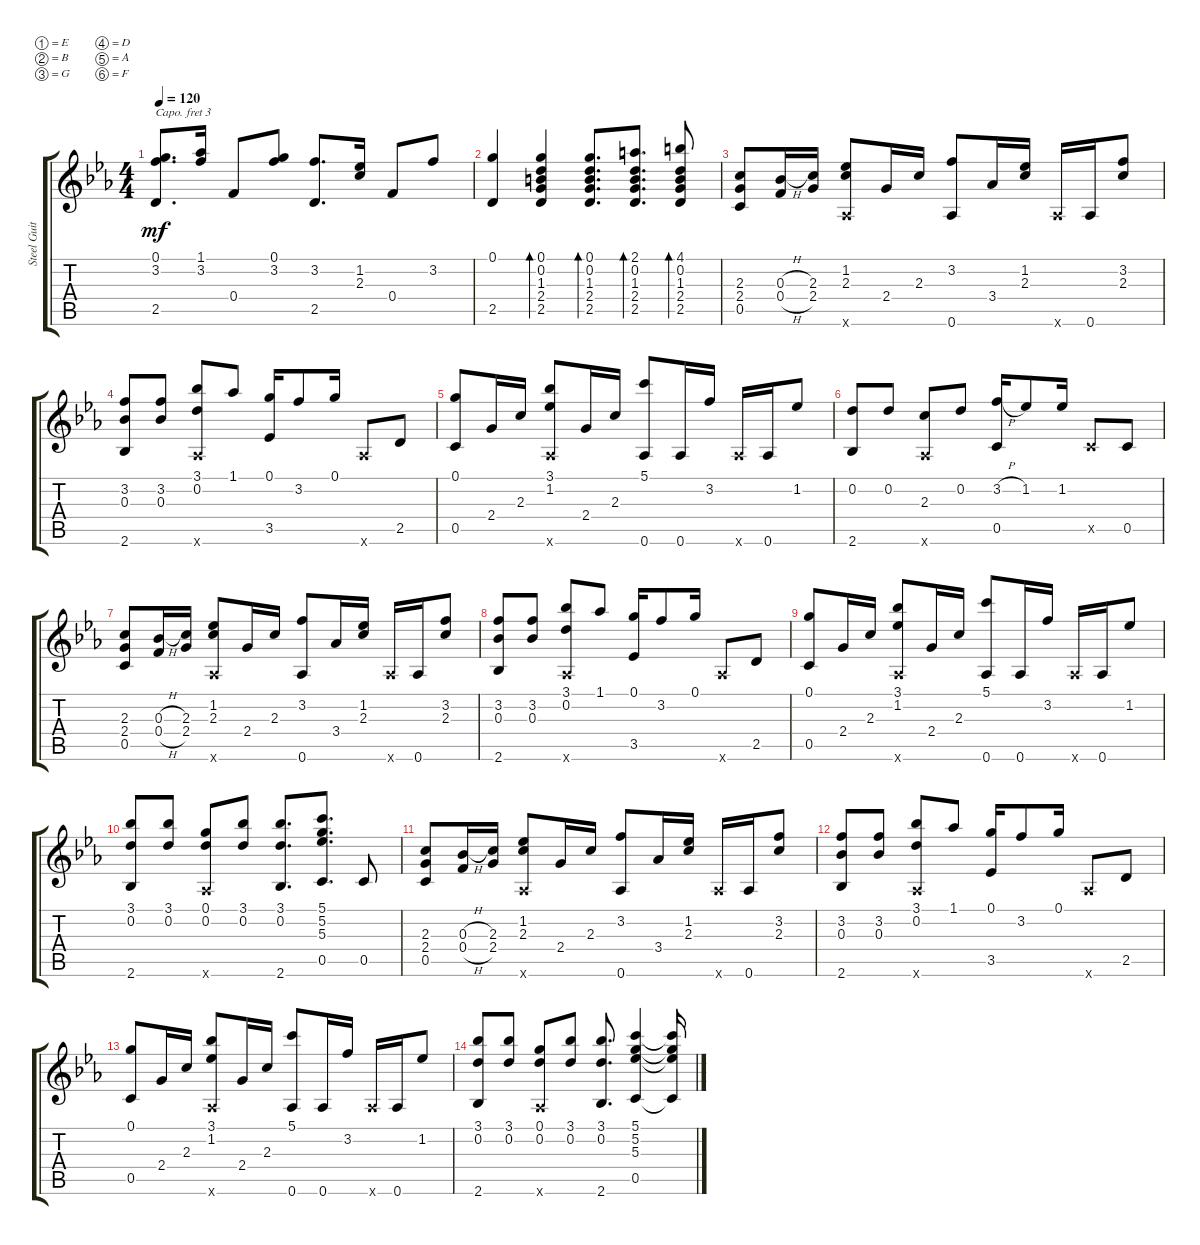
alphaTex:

\defaultSystemsLayout 4
\bracketExtendMode groupsimilarinstruments
\otherSystemsTrackNameOrientation horizontal
\track ("Steel Guitar" "Steel Guit") {instrument acousticguitarsteel}
\staff {score tabs}
\capo 3
\tuning (E4 B3 G3 D3 A2 F2)
\ts (4 4)
\tempo 120
\clef g2
\ks eb
(2.5{acc forcenatural} 3.2{acc forcenatural} 0.1{acc forcenatural}).8{d dy mf beam Up} (1.1{acc forcenatural} 3.2{acc forcenatural}).16{beam Up} 0.4{acc forcenatural}.8{beam Up} (0.1{acc forcenatural} 3.2{acc forcenatural}).8{beam Up} (2.5{acc forcenatural} 3.2{acc forcenatural}).8{d beam Up} (1.2{acc forcenatural} 2.3{acc forcenatural}).16{beam Up} 0.4{acc forcenatural}.8{beam Up} 3.2{acc forcenatural}.8{beam Up} |
(2.5{acc forcenatural} 0.1{acc forcenatural}).4{beam Up} (2.5{acc forcenatural} 2.4{acc forcenatural} 1.3{acc #} 0.2{acc forcenatural} 0.1{acc forcenatural}).4{bd 30 beam Up} (2.5{acc forcenatural} 2.4{acc forcenatural} 1.3{acc #} 0.2{acc forcenatural} 0.1{acc forcenatural}).8{d bd 30 beam Up} (2.5{acc forcenatural} 2.4{acc forcenatural} 1.3{acc #} 0.2{acc forcenatural} 2.1{acc #}).8{d bd 30 beam Up} (2.5{acc forcenatural} 2.4{acc forcenatural} 1.3{acc #} 0.2{acc forcenatural} 4.1{acc #}).8{bd 30 beam Up} |
(2.3{acc forcenatural} 2.4{acc forcenatural} 0.5{acc forcenatural}).8{beam Up} (0.4{h acc forcenatural} 0.3{h acc forcenatural}).16{beam Up} (2.3{acc forcenatural} 2.4{acc forcenatural}).16{beam Up} (1.2{acc forcenatural} 2.3{acc forcenatural} 0.6{x acc forcenatural}).8{beam Up} 2.4{acc forcenatural}.16{beam Up} 2.3{acc forcenatural}.16{beam Up} (3.2{acc forcenatural} 0.6{acc forcenatural}).8{beam Up} 3.4{acc forcenatural}.16{beam Up} (2.3{acc forcenatural} 1.2{acc forcenatural}).16{beam Up} 0.6{x acc forcenatural}.16{beam Up} 0.6{acc forcenatural}.16{beam Up} (2.3{acc forcenatural} 3.2{acc forcenatural}).8{beam Up} |
(3.2{acc forcenatural} 0.3{acc forcenatural} 2.6{acc forcenatural}).8{beam Up} (0.3{acc forcenatural} 3.2{acc forcenatural}).8{beam Up} (3.1{acc forcenatural} 0.6{x acc forcenatural} 0.2{acc forcenatural}).8{beam Up} 1.1{acc forcenatural}.8{beam Up} (0.1{acc forcenatural} 3.5{acc forcenatural}).16{beam Up} 3.2{acc forcenatural}.8{beam Up} 0.1{acc forcenatural}.16{beam Up} 0.6{x acc forcenatural}.8{beam Up} 2.5{acc forcenatural}.8{beam Up} |
(0.5{acc forcenatural} 0.1{acc forcenatural}).8{beam Up} 2.4{acc forcenatural}.16{beam Up} 2.3{acc forcenatural}.16{beam Up} (3.1{acc forcenatural} 1.2{acc forcenatural} 0.6{x acc forcenatural}).8{beam Up} 2.4{acc forcenatural}.16{beam Up} 2.3{acc forcenatural}.16{beam Up} (5.1{acc forcenatural} 0.6{acc forcenatural}).8{beam Up} 0.6{acc forcenatural}.16{beam Up} 3.2{acc forcenatural}.16{beam Up} 0.6{x acc forcenatural}.16{beam Up} 0.6{acc forcenatural}.16{beam Up} 1.2{acc forcenatural}.8{beam Up} |
(0.2{acc forcenatural} 2.6{acc forcenatural}).8{beam Up} 0.2{acc forcenatural}.8{beam Up} (2.3{acc forcenatural} 0.6{x acc forcenatural}).8{beam Up} 0.2{acc forcenatural}.8{beam Up} (3.2{h acc forcenatural} 0.5{acc forcenatural}).16{beam Up} 1.2{acc forcenatural}.8{beam Up} 1.2{acc forcenatural}.16{beam Up} 0.5{x acc forcenatural}.8{beam Up} 0.5{acc forcenatural}.8{beam Up} |
(2.3{acc forcenatural} 2.4{acc forcenatural} 0.5{acc forcenatural}).8{beam Up} (0.4{h acc forcenatural} 0.3{h acc forcenatural}).16{beam Up} (2.3{acc forcenatural} 2.4{acc forcenatural}).16{beam Up} (1.2{acc forcenatural} 2.3{acc forcenatural} 0.6{x acc forcenatural}).8{beam Up} 2.4{acc forcenatural}.16{beam Up} 2.3{acc forcenatural}.16{beam Up} (3.2{acc forcenatural} 0.6{acc forcenatural}).8{beam Up} 3.4{acc forcenatural}.16{beam Up} (2.3{acc forcenatural} 1.2{acc forcenatural}).16{beam Up} 0.6{x acc forcenatural}.16{beam Up} 0.6{acc forcenatural}.16{beam Up} (2.3{acc forcenatural} 3.2{acc forcenatural}).8{beam Up} |
(3.2{acc forcenatural} 0.3{acc forcenatural} 2.6{acc forcenatural}).8{beam Up} (0.3{acc forcenatural} 3.2{acc forcenatural}).8{beam Up} (3.1{acc forcenatural} 0.6{x acc forcenatural} 0.2{acc forcenatural}).8{beam Up} 1.1{acc forcenatural}.8{beam Up} (0.1{acc forcenatural} 3.5{acc forcenatural}).16{beam Up} 3.2{acc forcenatural}.8{beam Up} 0.1{acc forcenatural}.16{beam Up} 0.6{x acc forcenatural}.8{beam Up} 2.5{acc forcenatural}.8{beam Up} |
(0.5{acc forcenatural} 0.1{acc forcenatural}).8{beam Up} 2.4{acc forcenatural}.16{beam Up} 2.3{acc forcenatural}.16{beam Up} (3.1{acc forcenatural} 1.2{acc forcenatural} 0.6{x acc forcenatural}).8{beam Up} 2.4{acc forcenatural}.16{beam Up} 2.3{acc forcenatural}.16{beam Up} (5.1{acc forcenatural} 0.6{acc forcenatural}).8{beam Up} 0.6{acc forcenatural}.16{beam Up} 3.2{acc forcenatural}.16{beam Up} 0.6{x acc forcenatural}.16{beam Up} 0.6{acc forcenatural}.16{beam Up} 1.2{acc forcenatural}.8{beam Up} |
(3.1{acc forcenatural} 0.2{acc forcenatural} 2.6{acc forcenatural}).8{beam Up} (0.2{acc forcenatural} 3.1{acc forcenatural}).8{beam Up} (0.1{acc forcenatural} 0.2{acc forcenatural} 0.6{x acc forcenatural}).8{beam Up} (3.1{acc forcenatural} 0.2{acc forcenatural}).8{beam Up} (2.6{acc forcenatural} 0.2{acc forcenatural} 3.1{acc forcenatural}).8{d beam Up} (5.1{acc forcenatural} 5.2{acc forcenatural} 5.3{acc forcenatural} 0.5{acc forcenatural}).8{d beam Up} 0.5{acc forcenatural}.8{beam Up} |
\scale
0.246342 (2.3{acc forcenatural} 2.4{acc forcenatural} 0.5{acc forcenatural}).8{beam Up} (0.4{h acc forcenatural} 0.3{h acc forcenatural}).16{beam Up} (2.3{acc forcenatural} 2.4{acc forcenatural}).16{beam Up} (1.2{acc forcenatural} 2.3{acc forcenatural} 0.6{x acc forcenatural}).8{beam Up} 2.4{acc forcenatural}.16{beam Up} 2.3{acc forcenatural}.16{beam Up} (3.2{acc forcenatural} 0.6{acc forcenatural}).8{beam Up} 3.4{acc forcenatural}.16{beam Up} (2.3{acc forcenatural} 1.2{acc forcenatural}).16{beam Up} 0.6{x acc forcenatural}.16{beam Up} 0.6{acc forcenatural}.16{beam Up} (2.3{acc forcenatural} 3.2{acc forcenatural}).8{beam Up} |
\scale
0.242513 (3.2{acc forcenatural} 0.3{acc forcenatural} 2.6{acc forcenatural}).8{beam Up} (0.3{acc forcenatural} 3.2{acc forcenatural}).8{beam Up} (3.1{acc forcenatural} 0.6{x acc forcenatural} 0.2{acc forcenatural}).8{beam Up} 1.1{acc forcenatural}.8{beam Up} (0.1{acc forcenatural} 3.5{acc forcenatural}).16{beam Up} 3.2{acc forcenatural}.8{beam Up} 0.1{acc forcenatural}.16{beam Up} 0.6{x acc forcenatural}.8{beam Up} 2.5{acc forcenatural}.8{beam Up} |
\scale
0.277851 (0.5{acc forcenatural} 0.1{acc forcenatural}).8{beam Up} 2.4{acc forcenatural}.16{beam Up} 2.3{acc forcenatural}.16{beam Up} (3.1{acc forcenatural} 1.2{acc forcenatural} 0.6{x acc forcenatural}).8{beam Up} 2.4{acc forcenatural}.16{beam Up} 2.3{acc forcenatural}.16{beam Up} (5.1{acc forcenatural} 0.6{acc forcenatural}).8{beam Up} 0.6{acc forcenatural}.16{beam Up} 3.2{acc forcenatural}.16{beam Up} 0.6{x acc forcenatural}.16{beam Up} 0.6{acc forcenatural}.16{beam Up} 1.2{acc forcenatural}.8{beam Up} |
\scale
0.233327 (3.1{acc forcenatural} 0.2{acc forcenatural} 2.6{acc forcenatural}).8{beam Up} (0.2{acc forcenatural} 3.1{acc forcenatural}).8{beam Up} (0.1{acc forcenatural} 0.2{acc forcenatural} 0.6{x acc forcenatural}).8{beam Up} (3.1{acc forcenatural} 0.2{acc forcenatural}).8{beam Up} (2.6{acc forcenatural} 0.2{acc forcenatural} 3.1{acc forcenatural}).8{d beam Up} (5.1{acc forcenatural} 5.2{acc forcenatural} 5.3{acc forcenatural} 0.5{acc forcenatural}).4{beam Up} (5.1{t acc forcenatural} 5.2{t acc forcenatural} 5.3{t acc forcenatural} 0.5{t acc forcenatural}).16{beam Up}
